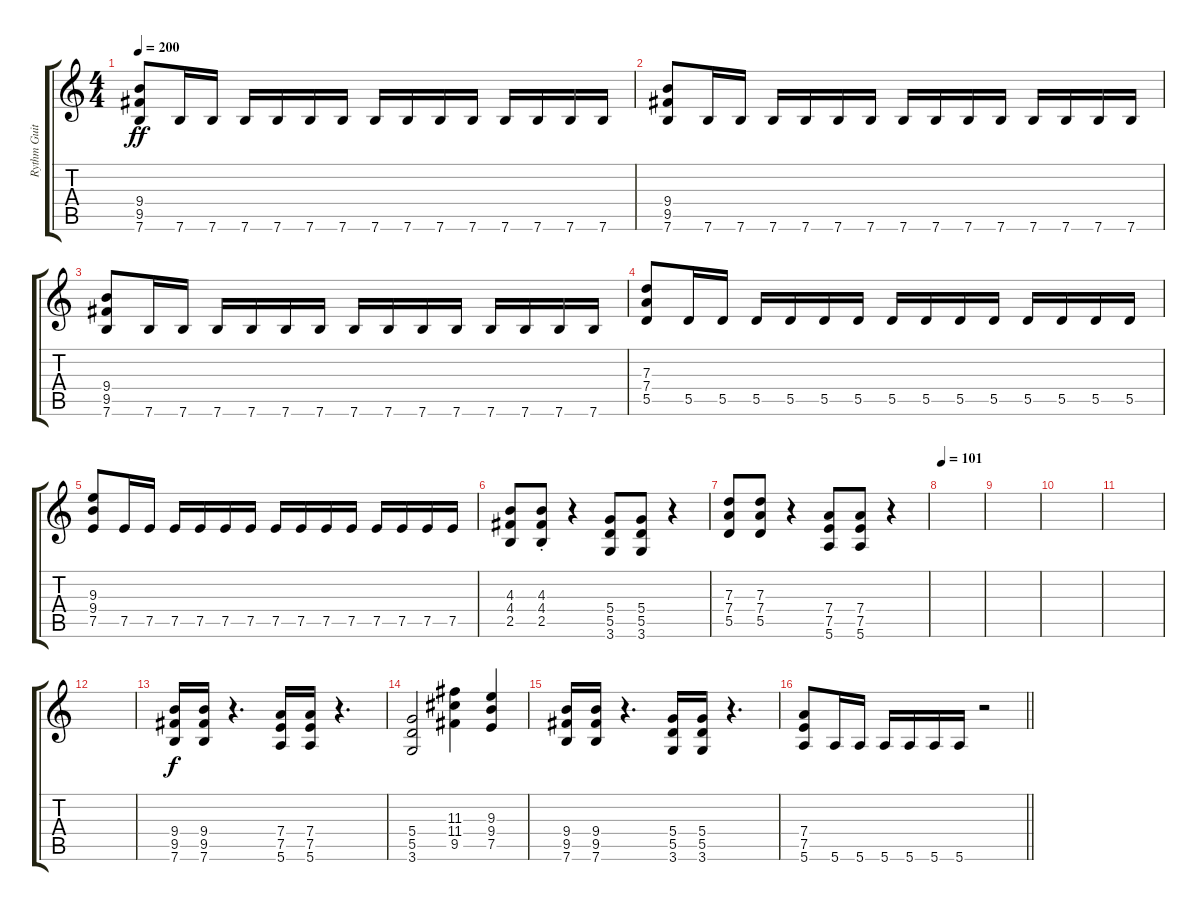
\track ("Rythm Guitar" "Rythm Guit") {instrument overdrivenguitar}
\staff {score tabs}
\tuning (E4 B3 G3 D3 A2 E2) {hide}
\ts (4 4)
\tempo 200
\clef g2
\ks c
(9.4 9.5 7.6).8{dy ff} 7.6.16 7.6.16 7.6.16 7.6.16 7.6.16 7.6.16 7.6.16 7.6.16 7.6.16 7.6.16 7.6.16 7.6.16 7.6.16 7.6.16 |
(9.4 9.5 7.6).8 7.6.16 7.6.16 7.6.16 7.6.16 7.6.16 7.6.16 7.6.16 7.6.16 7.6.16 7.6.16 7.6.16 7.6.16 7.6.16 7.6.16 |
(9.4 9.5 7.6).8 7.6.16 7.6.16 7.6.16 7.6.16 7.6.16 7.6.16 7.6.16 7.6.16 7.6.16 7.6.16 7.6.16 7.6.16 7.6.16 7.6.16 |
(7.3 7.4 5.5).8 5.5.16 5.5.16 5.5.16 5.5.16 5.5.16 5.5.16 5.5.16 5.5.16 5.5.16 5.5.16 5.5.16 5.5.16 5.5.16 5.5.16 |
(9.3 9.4 7.5).8 7.5.16 7.5.16 7.5.16 7.5.16 7.5.16 7.5.16 7.5.16 7.5.16 7.5.16 7.5.16 7.5.16 7.5.16 7.5.16 7.5.16 |
(4.3 4.4 2.5).8 (4.3{st} 4.4{st} 2.5{st}).8 r.4 (5.4 5.5 3.6).8 (5.4 5.5 3.6).8 r.4 |
(7.3 7.4 5.5).8 (7.3 7.4 5.5).8 r.4 (7.4 7.5 5.6).8 (7.4 7.5 5.6).8 r.4 |
\tempo 101
|
|
|
|
|
(9.4 9.5 7.6).16{dy f} (9.4 9.5 7.6).16 r.4{d} (7.4 7.5 5.6).16 (7.4 7.5 5.6).16 r.4{d} |
(5.4 5.5 3.6).2 (11.3 11.4 9.5).4 (9.3 9.4 7.5).4 |
(9.4 9.5 7.6).16 (9.4 9.5 7.6).16 r.4{d} (5.4 5.5 3.6).16 (5.4 5.5 3.6).16 r.4{d} |
\barLineRight lightlight
(7.4 7.5 5.6).8 5.6.16 5.6.16 5.6.16 5.6.16 5.6.16 5.6.16 r.2
